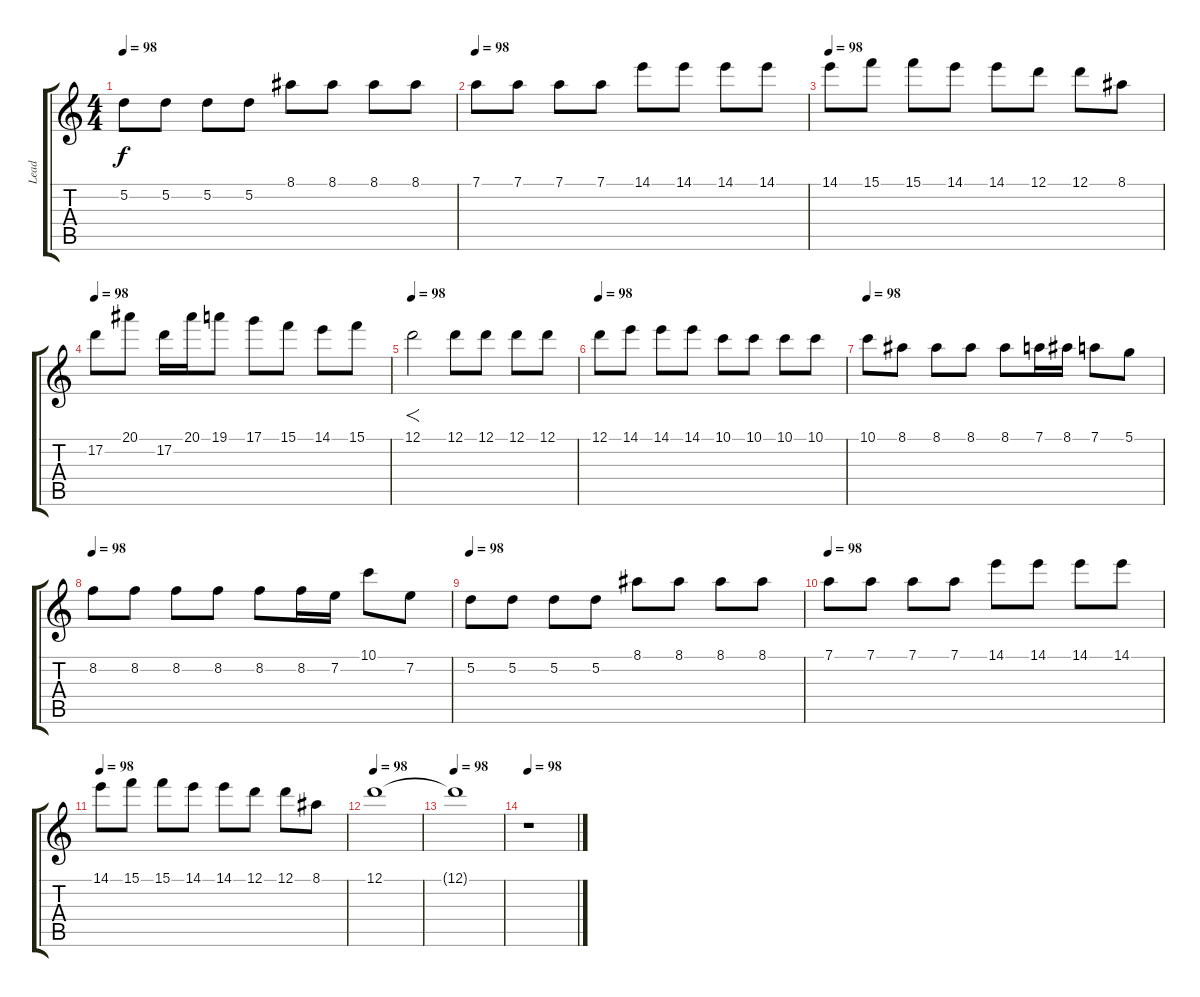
\track ("Lead " "Lead ") {instrument distortionguitar}
\staff {score tabs}
\tuning (D4 A3 F3 C3 G2 D2) {hide}
\ts (4 4)
\tempo 98
\clef g2
\ks c
5.2.8{dy f} 5.2.8 5.2.8 5.2.8 8.1.8 8.1.8 8.1.8 8.1.8 |
\tempo 98
7.1.8 7.1.8 7.1.8 7.1.8 14.1.8 14.1.8 14.1.8 14.1.8 |
\tempo 98
14.1.8 15.1.8 15.1.8 14.1.8 14.1.8 12.1.8 12.1.8 8.1.8 |
\tempo 98
17.2.8 20.1.8 17.2.16 20.1.16 19.1.8 17.1.8 15.1.8 14.1.8 15.1.8 |
\tempo 98
12.1.2{f} 12.1.8 12.1.8 12.1.8 12.1.8 |
\tempo 98
12.1.8 14.1.8 14.1.8 14.1.8 10.1.8 10.1.8 10.1.8 10.1.8 |
\tempo 98
10.1.8 8.1.8 8.1.8 8.1.8 8.1.8 7.1.16 8.1.16 7.1.8 5.1.8 |
\tempo 98
8.2.8 8.2.8 8.2.8 8.2.8 8.2.8 8.2.16 7.2.16 10.1.8 7.2.8 |
\tempo 98
5.2.8 5.2.8 5.2.8 5.2.8 8.1.8 8.1.8 8.1.8 8.1.8 |
\tempo 98
7.1.8 7.1.8 7.1.8 7.1.8 14.1.8 14.1.8 14.1.8 14.1.8 |
\tempo 98
14.1.8 15.1.8 15.1.8 14.1.8 14.1.8 12.1.8 12.1.8 8.1.8 |
\tempo 98
12.1.1 |
\tempo 98
12.1{t}.1 |
\tempo 98
r.1
